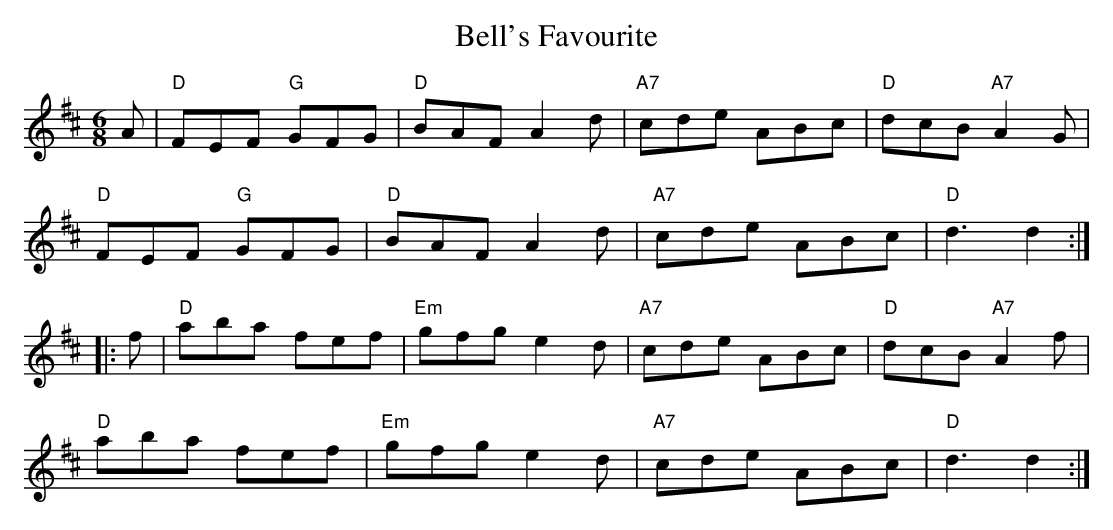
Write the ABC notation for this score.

X:1
T:Bell's Favourite
M:6/8
K:D
A|"D"FEF "G"GFG|"D"BAF A2d|"A7"cde ABc|"D"dcB "A7"A2G|
"D"FEF "G"GFG|"D"BAF A2d|"A7"cde ABc|"D"d3 d2:|
|:f|"D"aba fef|"Em"gfg e2d|"A7"cde ABc|"D"dcB "A7"A2f|
"D"aba fef|"Em"gfg e2d|"A7"cde ABc|"D"d3 d2:|
